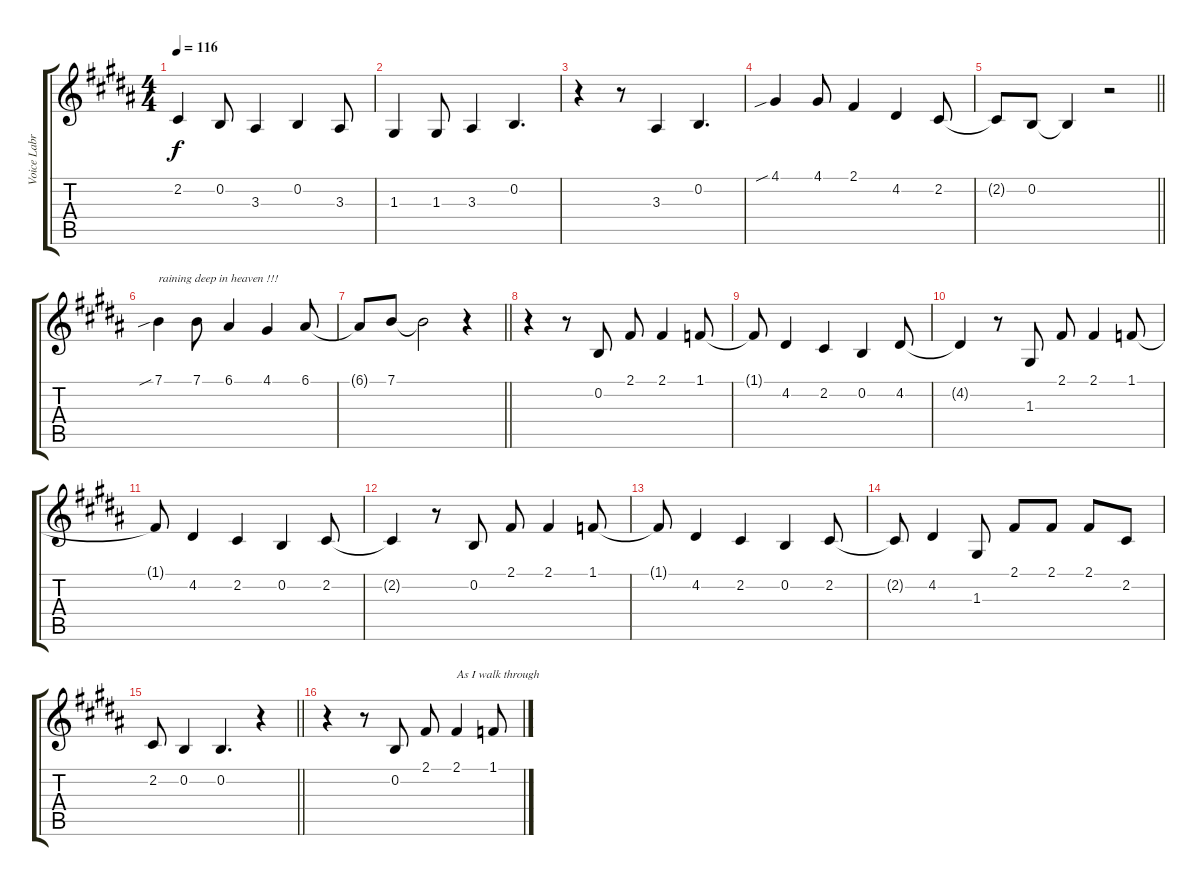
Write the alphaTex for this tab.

\track ("Voice Labrie" "Voice Labr") {instrument altosax}
\staff {score tabs}
\tuning (E4 B3 G3 D3 A2 E2) {hide}
\ts (4 4)
\tempo 116
\clef g2
\ks g#minor
2.2{t}.4{dy f} 0.2.8 3.3.4 0.2.4 3.3.8 |
\ks b
1.3.4 1.3.8 3.3.4 0.2.4{d} |
\ks g#minor
r.4 r.8 3.3.4 0.2.4{d} |
4.1{sib}.4 4.1.8 2.1.4 4.2.4 2.2.8 |
\barLineRight lightlight
\ks b
2.2{t}.8 0.2.8 0.2{t}.4 r.2 |
\ks g#minor
7.1{sib}.4{txt "raining deep in heaven !!!"} 7.1.8 6.1.4 4.1.4 6.1.8 |
\barLineRight lightlight
\ks b
6.1{t}.8 7.1.8 7.1{t}.2 r.4 |
\ks g#minor
r.4 r.8 0.2.8 2.1.8 2.1.4 1.1.8 |
1.1{t}.8 4.2.4 2.2.4 0.2.4 4.2.8 |
\ks b
4.2{t}.4 r.8 1.3.8 2.1.8 2.1.4 1.1.8 |
\ks g#minor
1.1{t}.8 4.2.4 2.2.4 0.2.4 2.2.8 |
2.2{t}.4 r.8 0.2.8 2.1.8 2.1.4 1.1.8 |
1.1{t}.8 4.2.4 2.2.4 0.2.4 2.2.8 |
2.2{t}.8 4.2.4 1.3.8 2.1.8 2.1.8 2.1.8 2.2.8 |
\barLineRight lightlight
2.2.8 0.2.4 0.2.4{d} r.4 |
r.4 r.8 0.2.8 2.1.8 2.1.4{txt "As I walk through"} 1.1.8
